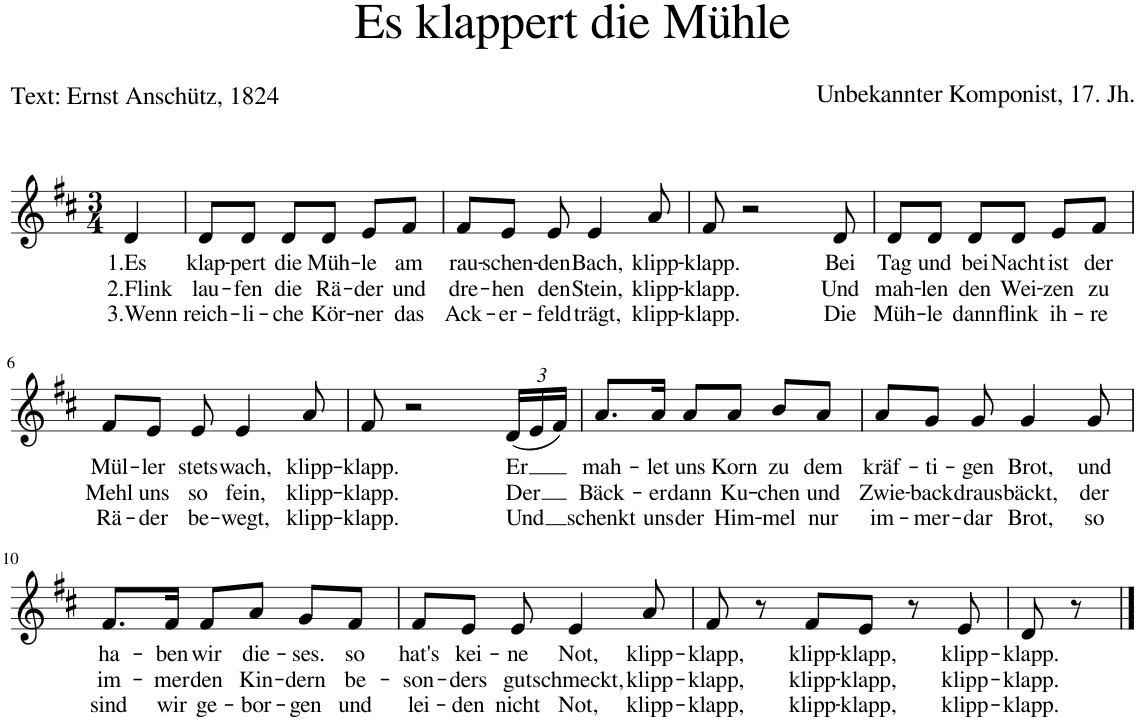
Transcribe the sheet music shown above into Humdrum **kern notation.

**kern	**text	**text	**text
*part1	*part1	*part1	*part1
*staff1	*staff1	*staff1	*staff1
*I"Piano	*	*	*
*I'Pno.	*	*	*
*clefG2	*	*	*
*k[f#c#]	*	*	*
*M3/4	*	*	*
=1	=1	=1	=1
!	!LO:LY:b	!LO:LY:b	!LO:LY:b
4d/	1.Es	2.Flink	3.Wenn
=2	=2	=2	=2
!	!LO:LY:b	!LO:LY:b	!LO:LY:b
8d/L	klap-	lau-	reich-
!	!LO:LY:b	!LO:LY:b	!LO:LY:b
8d/J	-pert	-fen	-li-
!	!LO:LY:b	!LO:LY:b	!LO:LY:b
8d/L	die	die	-che
!	!LO:LY:b	!LO:LY:b	!LO:LY:b
8d/J	Müh-	Rä-	Kör-
!	!LO:LY:b	!LO:LY:b	!LO:LY:b
8e/L	-le	-der	-ner
!	!LO:LY:b	!LO:LY:b	!LO:LY:b
8f#/J	am	und	das
=3	=3	=3	=3
!	!LO:LY:b	!LO:LY:b	!LO:LY:b
8f#/L	rau-	dre-	Ack-
!	!LO:LY:b	!LO:LY:b	!LO:LY:b
8e/J	-schen-	-hen	-er-
!	!LO:LY:b	!LO:LY:b	!LO:LY:b
8e/	-den	den	-feld
!	!LO:LY:b	!LO:LY:b	!LO:LY:b
4e/	Bach,	Stein,	trägt,
!	!LO:LY:b	!LO:LY:b	!LO:LY:b
8a/	klipp-	klipp-	klipp-
=4	=4	=4	=4
!	!LO:LY:b	!LO:LY:b	!LO:LY:b
8f#/	-klapp.	-klapp.	-klapp.
2r	.	.	.
!	!LO:LY:b	!LO:LY:b	!LO:LY:b
8d/	Bei	Und	Die
=5	=5	=5	=5
!	!LO:LY:b	!LO:LY:b	!LO:LY:b
8d/L	Tag	mah-	Müh-
!	!LO:LY:b	!LO:LY:b	!LO:LY:b
8d/J	und	-len	-le
!	!LO:LY:b	!LO:LY:b	!LO:LY:b
8d/L	bei	den	dann
!	!LO:LY:b	!LO:LY:b	!LO:LY:b
8d/J	Nacht	Wei-	flink
!	!LO:LY:b	!LO:LY:b	!LO:LY:b
8e/L	ist	-zen	ih-
!	!LO:LY:b	!LO:LY:b	!LO:LY:b
8f#/J	der	zu	-re
!!LO:LB:g=z
=6	=6	=6	=6
!	!LO:LY:b	!LO:LY:b	!LO:LY:b
8f#/L	Mül-	Mehl	Rä-
!	!LO:LY:b	!LO:LY:b	!LO:LY:b
8e/J	-ler	uns	-der
!	!LO:LY:b	!LO:LY:b	!LO:LY:b
8e/	stets	so	be-
!	!LO:LY:b	!LO:LY:b	!LO:LY:b
4e/	wach,	fein,	-wegt,
!	!LO:LY:b	!LO:LY:b	!LO:LY:b
8a/	klipp-	klipp-	klipp-
=7	=7	=7	=7
!	!LO:LY:b	!LO:LY:b	!LO:LY:b
8f#/	-klapp.	-klapp.	-klapp.
2r	.	.	.
*Xbrackettup	*	*	*
!	!LO:LY:b	!LO:LY:b	!LO:LY:b
(24d/LL	Er	Der	Und
24e/	.	.	.
24f#/JJ)	.	.	.
=8	=8	=8	=8
!	!LO:LY:b	!LO:LY:b	!LO:LY:b
8.a/L	mah-	Bäck-	schenkt
!	!LO:LY:b	!LO:LY:b	!LO:LY:b
16a/Jk	-let	-er	uns
!	!LO:LY:b	!LO:LY:b	!LO:LY:b
8a/L	uns	dann	der
!	!LO:LY:b	!LO:LY:b	!LO:LY:b
8a/J	Korn	Ku-	Him-
!	!LO:LY:b	!LO:LY:b	!LO:LY:b
8b/L	zu	-chen	-mel
!	!LO:LY:b	!LO:LY:b	!LO:LY:b
8a/J	dem	und	nur
=9	=9	=9	=9
!	!LO:LY:b	!LO:LY:b	!LO:LY:b
8a/L	kräf-	Zwie-	im-
!	!LO:LY:b	!LO:LY:b	!LO:LY:b
8g/J	-ti-	-back	-mer-
!	!LO:LY:b	!LO:LY:b	!LO:LY:b
8g/	-gen	draus	-dar
!	!LO:LY:b	!LO:LY:b	!LO:LY:b
4g/	Brot,	bäckt,	Brot,
!	!LO:LY:b	!LO:LY:b	!LO:LY:b
8g/	und	der	so
!!LO:LB:g=z
=10	=10	=10	=10
!	!LO:LY:b	!LO:LY:b	!LO:LY:b
8.f#/L	ha-	im-	sind
!	!LO:LY:b	!LO:LY:b	!LO:LY:b
16f#/Jk	-ben	-mer	wir
!	!LO:LY:b	!LO:LY:b	!LO:LY:b
8f#/L	wir	den	ge-
!	!LO:LY:b	!LO:LY:b	!LO:LY:b
8a/J	die-	Kin-	-bor-
!	!LO:LY:b	!LO:LY:b	!LO:LY:b
8g/L	-ses.	-dern	-gen
!	!LO:LY:b	!LO:LY:b	!LO:LY:b
8f#/J	so	be-	und
=11	=11	=11	=11
!	!LO:LY:b	!LO:LY:b	!LO:LY:b
8f#/L	hat's	-son-	lei-
!	!LO:LY:b	!LO:LY:b	!LO:LY:b
8e/J	kei-	-ders	-den
!	!LO:LY:b	!LO:LY:b	!LO:LY:b
8e/	-ne	gut	nicht
!	!LO:LY:b	!LO:LY:b	!LO:LY:b
4e/	Not,	schmeckt,	Not,
!	!LO:LY:b	!LO:LY:b	!LO:LY:b
8a/	klipp-	klipp-	klipp-
=12	=12	=12	=12
!	!LO:LY:b	!LO:LY:b	!LO:LY:b
8f#/	-klapp,	-klapp,	-klapp,
8r	.	.	.
!	!LO:LY:b	!LO:LY:b	!LO:LY:b
8f#/L	klipp-	klipp-	klipp-
!	!LO:LY:b	!LO:LY:b	!LO:LY:b
8e/J	-klapp,	-klapp,	-klapp,
8r	.	.	.
!	!LO:LY:b	!LO:LY:b	!LO:LY:b
8e/	klipp-	klipp-	klipp-
=13	=13	=13	=13
!	!LO:LY:b	!LO:LY:b	!LO:LY:b
8d/	-klapp.	-klapp.	-klapp.
8r	.	.	.
==	==	==	==
*-	*-	*-	*-
